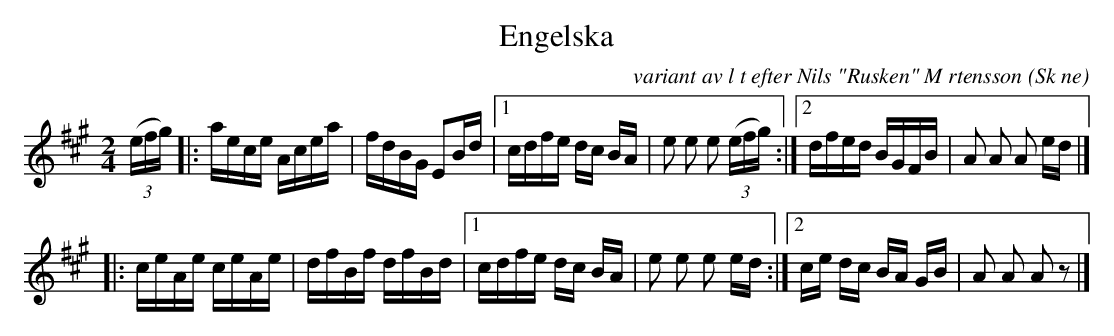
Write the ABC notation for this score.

X:1
T:Engelska
C:variant av l t efter Nils "Rusken" M rtensson
O:Sk ne
M:2/4
L:1/16
K:A
(3(efg) |: aece Acea | fdBG E2Bd |[1 cdfe dc BA | e2 e2 e2  (3(efg) :|[2 dfed BGFB | A2 A2 A2 ed |]
|: ceAe ceAe | dfBf dfBd |[1 cdfe dc BA | e2 e2 e2 ed :|[2 ce dc BA GB | A2 A2 A2 z2 |]
